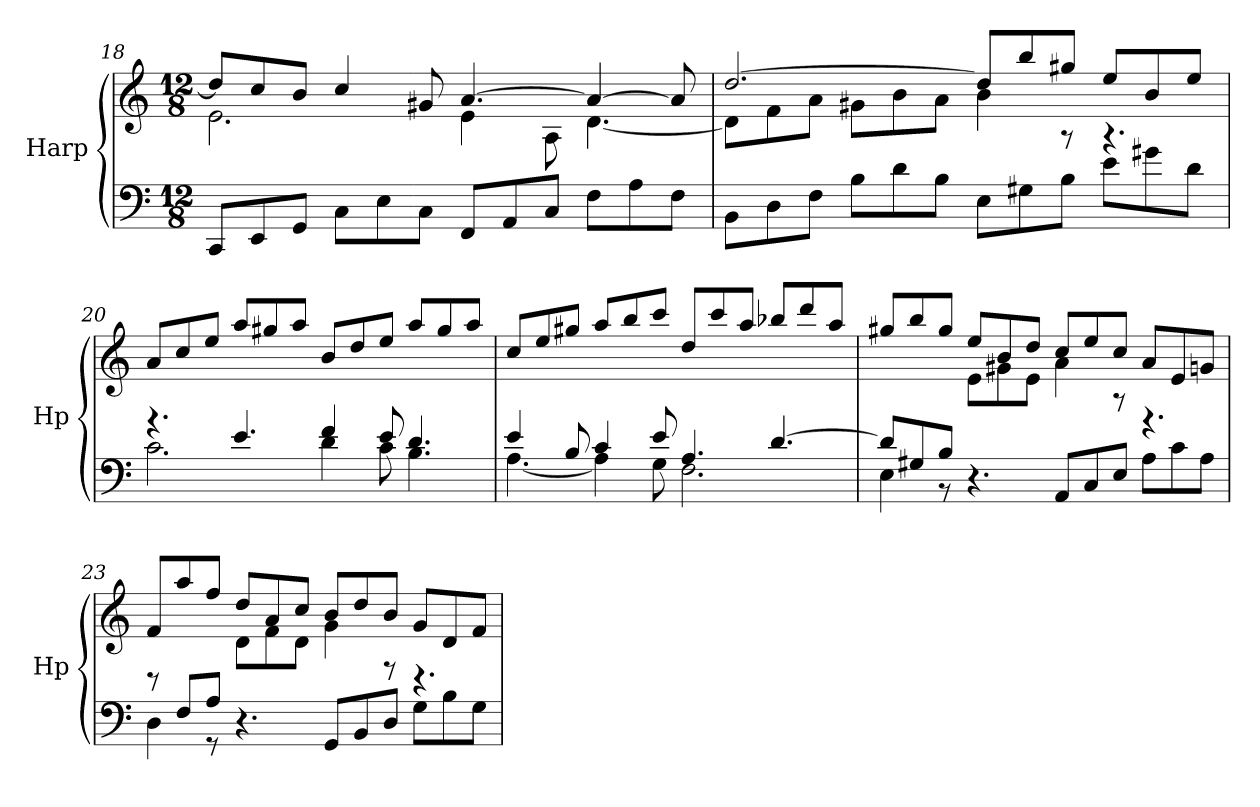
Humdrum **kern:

**kern	**kern
*part1	*part1
*staff2	*staff1
*I"Harp	*
*I'Hp	*
*clefF4	*clefG2
*k[]	*k[]
*M12/8	*M12/8
=18	=18
*	*^
8CC/L	8dd/L]	2.e\
8EE/	8cc/	.
8GG/J	8b/J	.
8C\L	4cc/	.
8E\	.	.
8C\J	8g#X/	.
8FF/L	[4.a/	4e\
8AA/	.	.
8C/J	.	8A\
8F\L	4a/_	[4.d\
8A\	.	.
8F\J	8a/]	.
!!LO:LB:g=z	!!
=19	=19	=19
8BB\L	[2.dd/	8d\L]
8D\	.	8f\
8F\J	.	8a\J
8B\L	.	8g#X\L
8d\	.	8b\
8B\J	.	8a\J
8E\L	8dd/L]	4b\
8G#X\	8bb/	.
8B\J	8gg#X/J	8rA
8e\L	8ee/L	4.rA
8g#X\	8b/	.
8d\J	8ee/J	.
=20	=20	=20
*^	*	*
4.ryy	2.c\	8a/L	4.rD
.	.	8cc/	.
.	.	8ee/J	.
4.e/	.	8aa/L	1ryy
.	.	8gg#X/	.
.	.	8aa/J	.
4f/	4d\	8b/L	.
.	.	8dd/	.
8e/	8c\	8ee/J	.
4.d/	4.B\	8aa/L	.
.	.	8gg#/	.
.	.	8aa/J	8ryy
*	*	*v	*v
!!LO:PB:g=z
=21	=21	=21
4e/	[4.A\	8cc/L
.	.	8ee/
8B/	.	8gg#X/J
4c/	4A\]	8aa/L
.	.	8bb/
8e/	8G\	8ccc/J
4.A/	2.F\	8dd/L
.	.	8ccc/
.	.	8aa/J
[4.d/	.	8bb-X/L
.	.	8ddd/
.	.	8aa/J
=22	=22	=22
*	*	*^
8d/L]	4E\	8gg#X/L	4.ryy
8G#X/	.	8bb/	.
8B/J	8r	8gg#/J	.
1ryy	4.r	8ee/L	8e\L
.	.	8b/	8g#X\
.	.	8dd/J	8e\J
.	8AA/L	8cc/L	4a\
.	8C/	8ee/	.
.	8E/J	8cc/J	8rA
.	8A\L	8a/L	4.rD
.	8c\	8e/	.
8ryy	8A\J	8gn/J	.
=23	=23	=23	=23
8ryy	4D\	8f/L	8rD
8F/L	.	8aa/	4ryy
8A/J	8r	8ff/J	.
1ryy	4.r	8dd/L	8d\L
.	.	8a/	8f\
.	.	8cc/J	8d\J
.	8GG/L	8b/L	4g\
.	8BB/	8dd/	.
.	8D/J	8b/J	8rF
.	8G\L	8g/L	4.rD
.	8B\	8d/	.
8ryy	8G\J	8f/J	.
*v	*v	*	*
*	*v	*v
=	=
*-	*-
